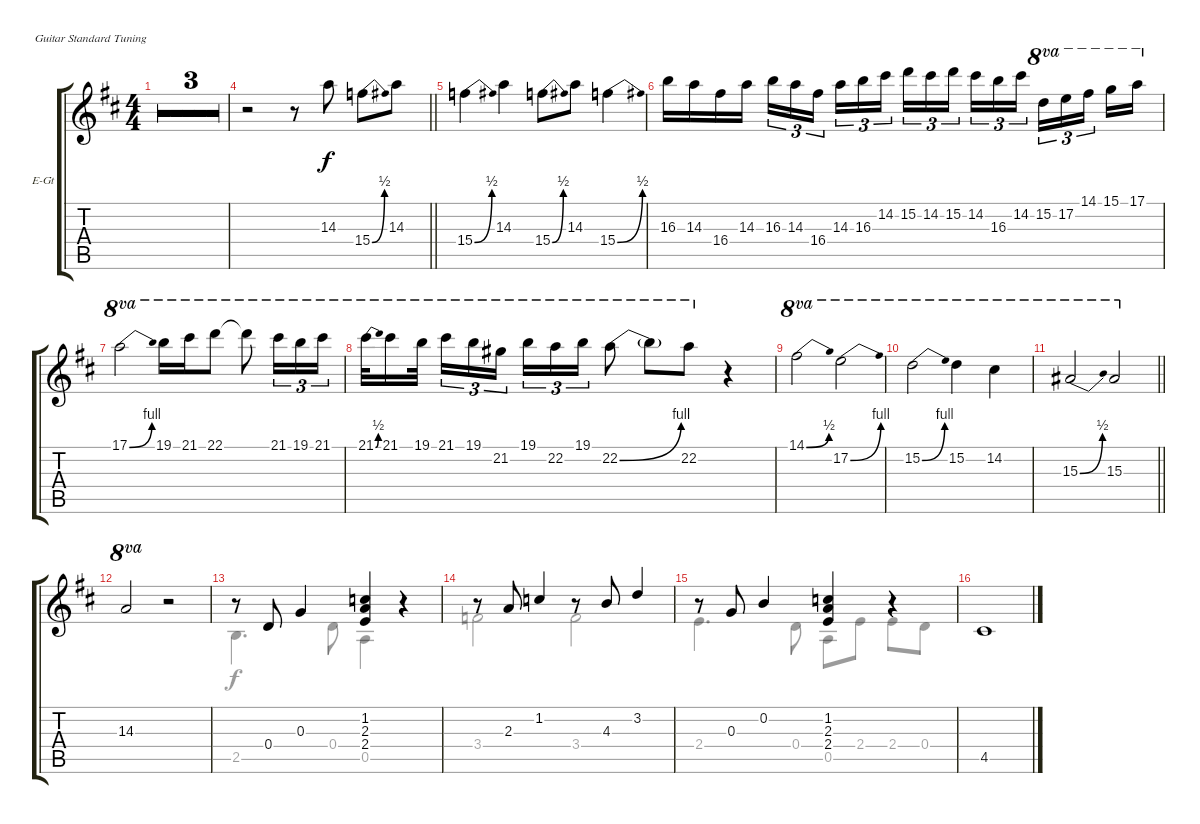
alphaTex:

\defaultSystemsLayout 4
\bracketExtendMode groupsimilarinstruments
\firstSystemTrackNameOrientation horizontal
\otherSystemsTrackNameOrientation horizontal
\track ("Gtr 1" "E-Gt") {multiBarRest instrument distortionguitar}
\staff {score tabs}
\tuning (E4 B3 G3 D3 A2 E2)
\voice
\ts (4 4)
\tempo 84
\clef g2
\ks bminor
r.1{dy f} |
r.1 |
r.1 |
\barLineRight lightlight
r.2 r.8 14.3.8 15.4{be (bend 0 0 15 2)}.8 14.3.8 |
15.4{be (bend 0 0 15 2)}.4 14.3.4 15.4{be (bend 0 0 15 2)}.8 14.3.8 15.4{be (bend 0 0 15 2)}.4 |
16.3.16 14.3.16 16.4.16 14.3.16 16.3.16{tu (3 2)} 14.3.16{tu (3 2)} 16.4.16{tu (3 2)} 14.3.16{tu (3 2)} 16.3.16{tu (3 2)} 14.2.16{tu (3 2)} 15.2.16{tu (3 2)} 14.2.16{tu (3 2)} 15.2.16{tu (3 2)} 14.2.16{tu (3 2)} 16.3.16{tu (3 2)} 14.2.16{tu (3 2)} 15.2.16{tu (3 2) ot 8va} 17.2.16{tu (3 2) ot 8va} 14.1.16{tu (3 2) ot 8va} 15.1.16{ot 8va} 17.1.16{ot 8va} |
17.1{be (bend 0 0 15 4)}.2{ot 8va} 19.1.16{ot 8va} 21.1.16{ot 8va} 22.1.8{ot 8va} 22.1{t}.8{ot 8va} 21.1.16{tu (3 2) ot 8va} 19.1.16{tu (3 2) ot 8va} 21.1.16{tu (3 2) ot 8va} |
21.1{be (bend 0 0 15.6 2)}.32{ot 8va} 21.1.16{ot 8va} 19.1.32{ot 8va} 21.1.16{tu (3 2) ot 8va} 19.1.16{tu (3 2) ot 8va} 21.2.16{tu (3 2) ot 8va} 19.1.16{tu (3 2) ot 8va} 22.2.16{tu (3 2) ot 8va} 19.1.16{tu (3 2) ot 8va} 22.2{be (bend 0 0 15 4)}.8{ot 8va} 22.2{t}.8{ot 8va} 22.2.8{ot 8va} r.4 |
14.1{be (bend 0 0 15.6 2)}.2{ot 8va} 17.2{be (bend 0 0 15 4)}.2{ot 8va} |
15.2{be (bend 0 0 15 4)}.2{ot 8va} 15.2.4{ot 8va} 14.2.4{ot 8va} |
\barLineRight lightlight
15.3{be (bend 0 0 15 2)}.2{ot 8va} 15.3.2{ot 8va} |
14.3.2{ot 8va} r.2 |
r.8 0.4.8 0.3.4 (1.2 2.3 2.4).4 r.4 |
r.8 2.3.8 1.2.4 r.8 4.3.8 3.2.4 |
r.8 0.3.8 0.2.4 (1.2 2.3 2.4).4 r.4 |
4.5.1
\voice
\clef g2
\ottava regular
\simile none
\ks bminor
|
|
|
\barLineRight lightlight
|
|
|
|
|
|
|
\barLineRight lightlight
|
|
2.5.4{d} 0.4.8 0.5.4 r.4 |
3.4.2 3.4.2 |
2.4.4{d} 0.4.8 0.5.8 2.4.8 2.4.8 0.4.8 |
